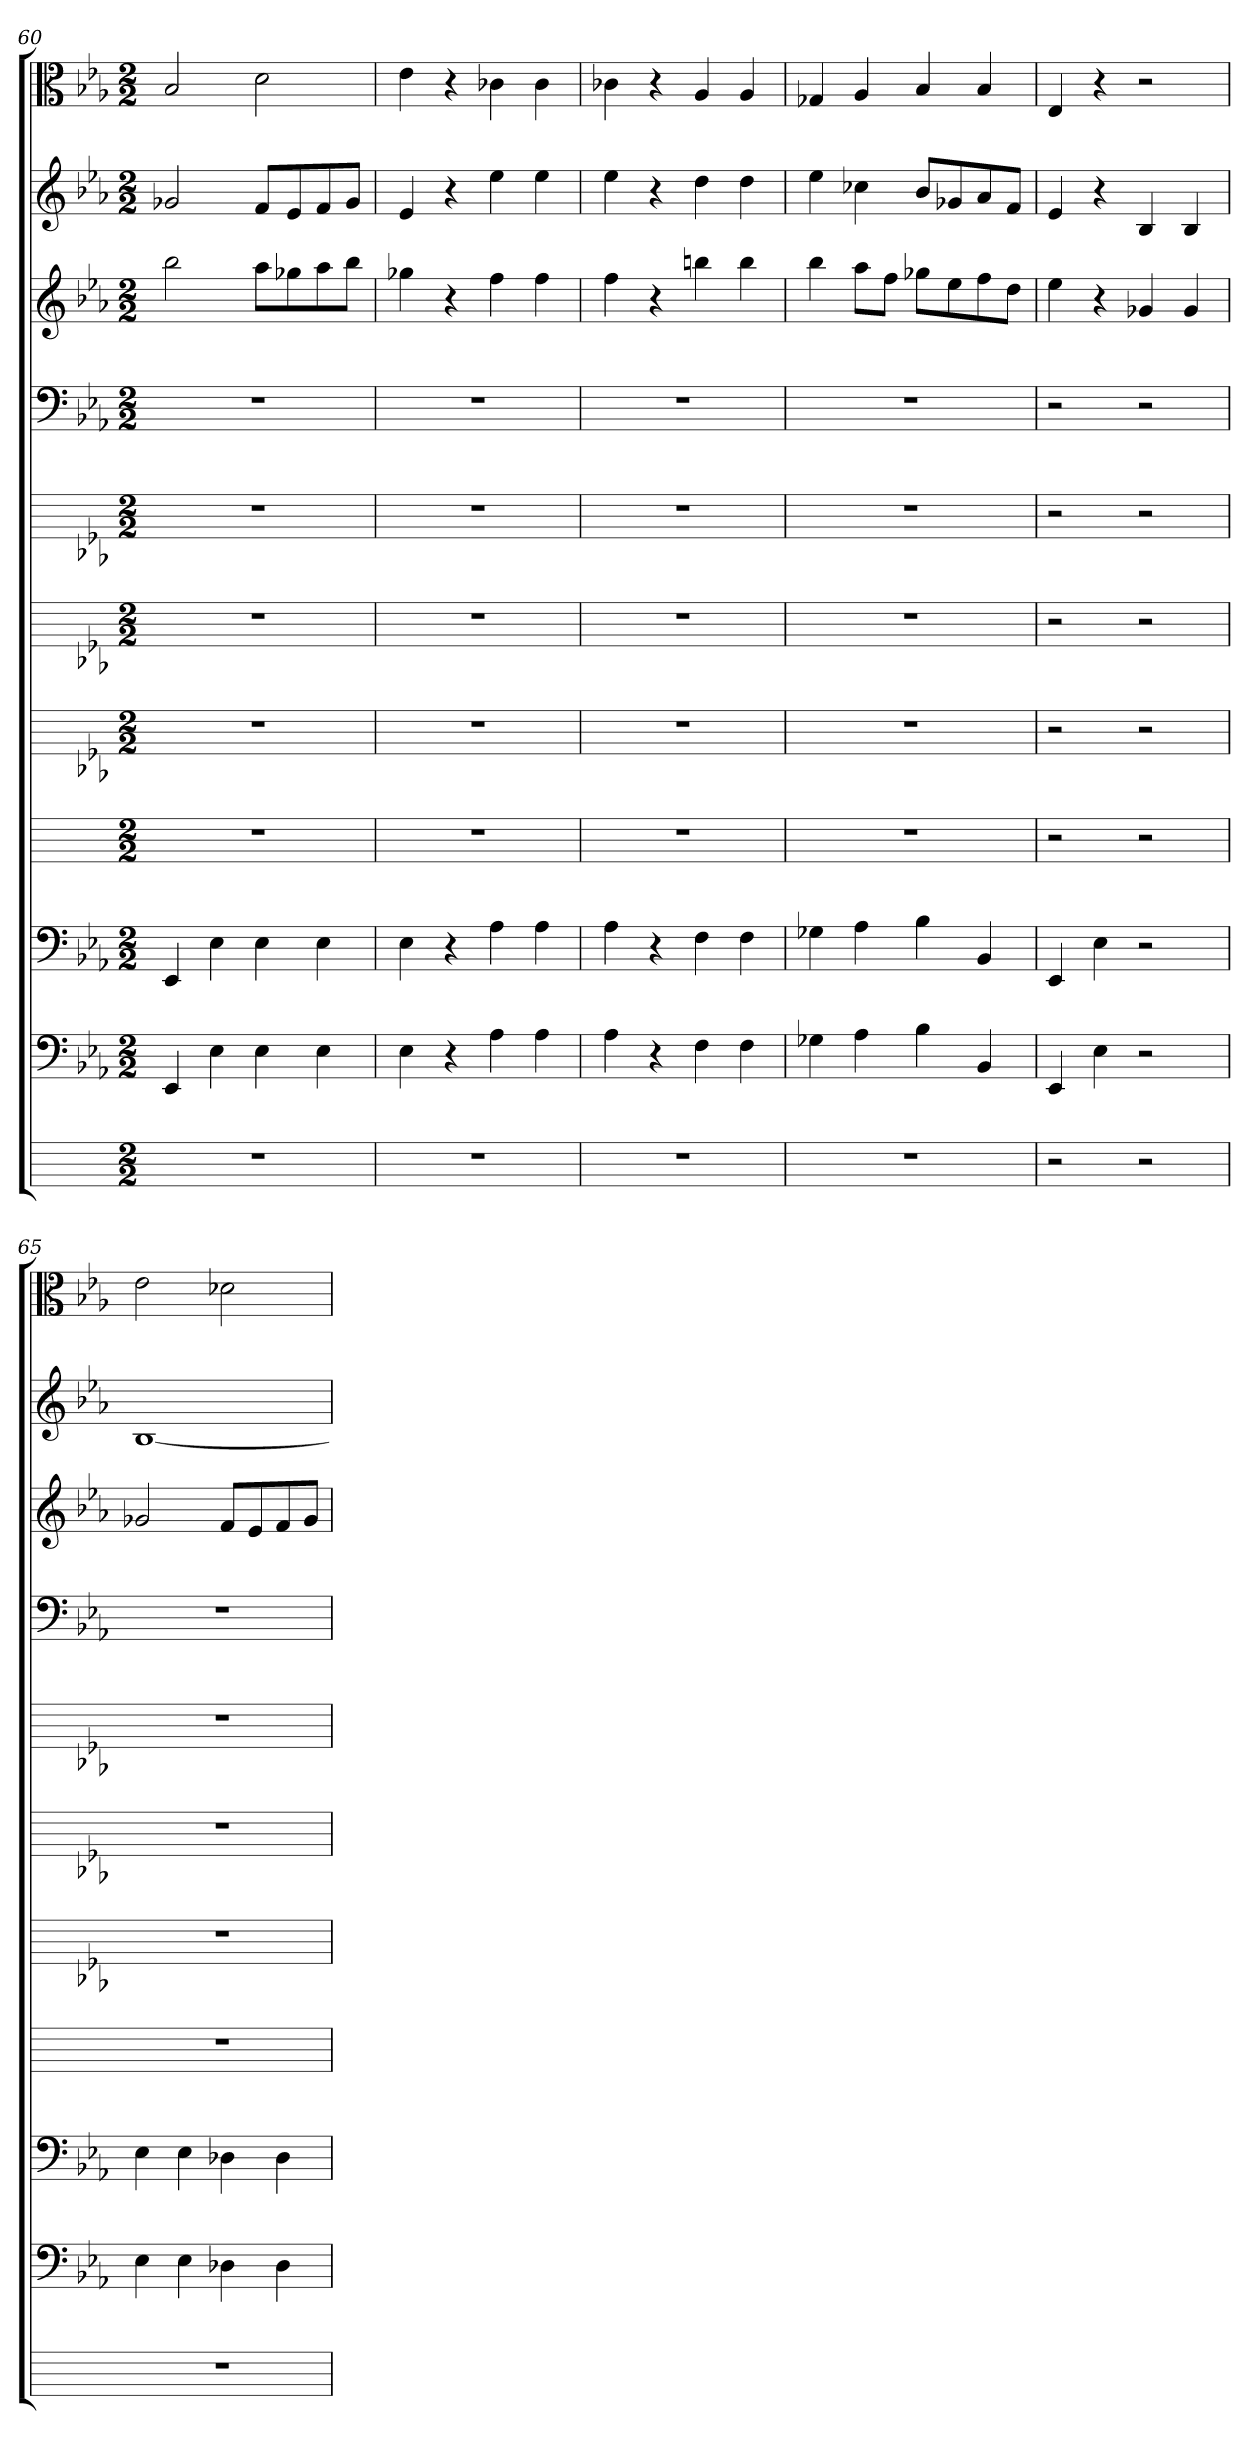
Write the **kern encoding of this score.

**kern	**kern	**kern	**kern	**kern	**kern	**kern	**kern	**kern	**kern	**kern
*part11	*part10	*part9	*part8	*part7	*part6	*part5	*part4	*part3	*part2	*part1
*staff11	*staff10	*staff9	*staff8	*staff7	*staff6	*staff5	*staff4	*staff3	*staff2	*staff1
*	*clefF4	*clefF4	*	*	*	*	*clefF4	*	*	*clefC3
*k[]	*k[b-e-a-]	*k[b-e-a-]	*k[]	*k[b-e-a-]	*k[b-e-a-]	*k[b-e-a-]	*k[b-e-a-]	*k[b-e-a-]	*k[b-e-a-]	*k[b-e-a-]
*M2/2	*M2/2	*M2/2	*M2/2	*M2/2	*M2/2	*M2/2	*M2/2	*M2/2	*M2/2	*M2/2
=60	=60	=60	=60	=60	=60	=60	=60	=60	=60	=60
1r	4EE-	4EE-	1r	1r	1r	1r	1r	2bb-	2g-X	2B-
.	4E-	4E-	.	.	.	.	.	.	.	.
.	4E-	4E-	.	.	.	.	.	8aa-L	8fL	2d
.	.	.	.	.	.	.	.	8gg-X	8e-	.
.	4E-	4E-	.	.	.	.	.	8aa-	8f	.
.	.	.	.	.	.	.	.	8bb-J	8g-J	.
=61	=61	=61	=61	=61	=61	=61	=61	=61	=61	=61
1r	4E-	4E-	1r	1r	1r	1r	1r	4gg-X	4e-	4e-
.	4r	4r	.	.	.	.	.	4r	4r	4r
.	4A-	4A-	.	.	.	.	.	4ff	4ee-	4c-X
.	4A-	4A-	.	.	.	.	.	4ff	4ee-	4c-
=62	=62	=62	=62	=62	=62	=62	=62	=62	=62	=62
1r	4A-	4A-	1r	1r	1r	1r	1r	4ff	4ee-	4c-X
.	4r	4r	.	.	.	.	.	4r	4r	4r
.	4F	4F	.	.	.	.	.	4bbn	4dd	4A-
.	4F	4F	.	.	.	.	.	4bb	4dd	4A-
=63	=63	=63	=63	=63	=63	=63	=63	=63	=63	=63
1r	4G-X	4G-X	1r	1r	1r	1r	1r	4bb-	4ee-	4G-X
.	4A-	4A-	.	.	.	.	.	8aa-L	4cc-X	4A-
.	.	.	.	.	.	.	.	8ffJ	.	.
.	4B-	4B-	.	.	.	.	.	8gg-XL	8b-L	4B-
.	.	.	.	.	.	.	.	8ee-	8g-X	.
.	4BB-	4BB-	.	.	.	.	.	8ff	8a-	4B-
.	.	.	.	.	.	.	.	8ddJ	8fJ	.
=64	=64	=64	=64	=64	=64	=64	=64	=64	=64	=64
2r	4EE-	4EE-	2r	2r	2r	2r	2r	4ee-	4e-	4E-
.	4E-	4E-	.	.	.	.	.	4r	4r	4r
2r	2r	2r	2r	2r	2r	2r	2r	4g-X	4B-	2r
.	.	.	.	.	.	.	.	4g-	4B-	.
=65	=65	=65	=65	=65	=65	=65	=65	=65	=65	=65
1r	4E-	4E-	1r	1r	1r	1r	1r	2g-X	[1B-	2e-
.	4E-	4E-	.	.	.	.	.	.	.	.
.	4D-X	4D-X	.	.	.	.	.	8fL	.	2d-X
.	.	.	.	.	.	.	.	8e-	.	.
.	4D-	4D-	.	.	.	.	.	8f	.	.
.	.	.	.	.	.	.	.	8g-J	.	.
=	=	=	=	=	=	=	=	=	=	=
*-	*-	*-	*-	*-	*-	*-	*-	*-	*-	*-
